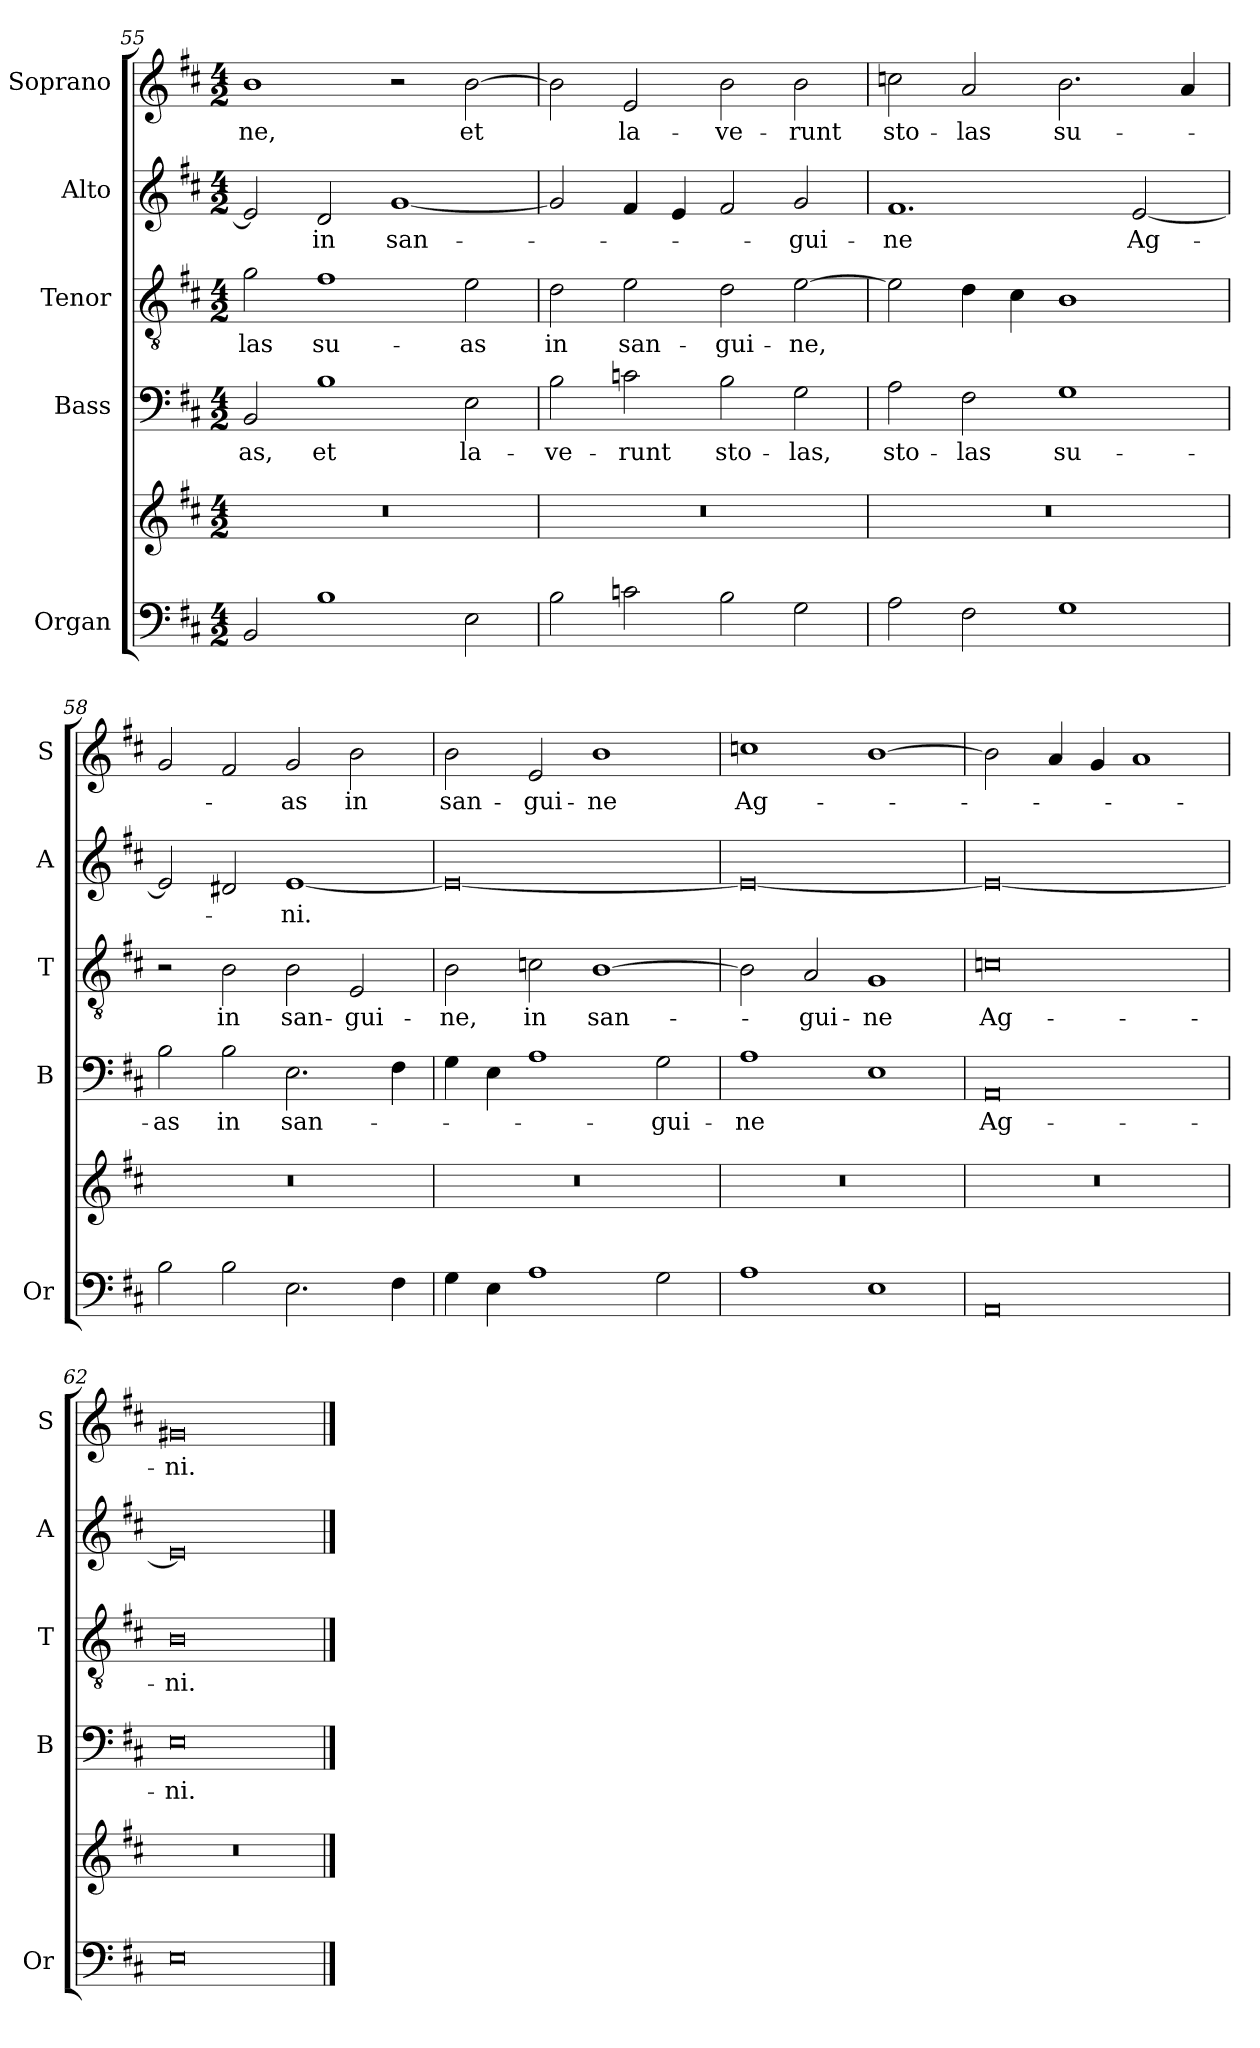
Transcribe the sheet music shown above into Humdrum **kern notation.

**kern	**kern	**kern	**text	**kern	**text	**kern	**text	**kern	**text
*part5	*part5	*part4	*part4	*part3	*part3	*part2	*part2	*part1	*part1
*staff6	*staff5	*staff4	*staff4	*staff3	*staff3	*staff2	*staff2	*staff1	*staff1
*I"Organ	*	*I"Bass	*	*I"Tenor	*	*I"Alto	*	*I"Soprano	*
*I'Or	*	*I'B	*	*I'T	*	*I'A	*	*I'S	*
*clefF4	*clefG2	*clefF4	*	*clefGv2	*	*clefG2	*	*clefG2	*
*k[f#c#]	*k[f#c#]	*k[f#c#]	*	*k[f#c#]	*	*k[f#c#]	*	*k[f#c#]	*
*D:	*D:	*D:	*	*D:	*	*D:	*	*D:	*
*M4/2	*M4/2	*M4/2	*	*M4/2	*	*M4/2	*	*M4/2	*
=55	=55	=55	=55	=55	=55	=55	=55	=55	=55
!	!	!	!LO:LY:b	!	!LO:LY:b	!	!	!	!LO:LY:b
2BB/	0r	2BB/	-as,	2g\	-las	2e/]	.	1b	-ne,
!	!	!	!LO:LY:b	!	!LO:LY:b	!	!LO:LY:b	!	!
1B	.	1B	et	1f#	su-	2d/	in	.	.
!	!	!	!	!	!	!	!LO:LY:b	!	!
.	.	.	.	.	.	[1g	san-	2r	.
!	!	!	!LO:LY:b	!	!LO:LY:b	!	!	!	!LO:LY:b
2E\	.	2E\	la-	2e\	-as	.	.	[2b\	et
!!LO:PB:g=z
=56	=56	=56	=56	=56	=56	=56	=56	=56	=56
!	!	!	!LO:LY:b	!	!LO:LY:b	!	!	!	!
2B\	0r	2B\	-ve-	2d\	in	2g/]	.	2b\]	.
!	!	!	!LO:LY:b	!	!LO:LY:b	!	!	!	!LO:LY:b
2cn\	.	2cn\	-runt	2e\	san-	4f#/	.	2e/	la-
.	.	.	.	.	.	4e/	.	.	.
!	!	!	!LO:LY:b	!	!LO:LY:b	!	!	!	!LO:LY:b
2B\	.	2B\	sto-	2d\	-gui-	2f#/	.	2b\	-ve-
!	!	!	!LO:LY:b	!	!LO:LY:b	!	!LO:LY:b	!	!LO:LY:b
2G\	.	2G\	-las,	[2e\	-ne,	2g/	-gui-	2b\	-runt
=57	=57	=57	=57	=57	=57	=57	=57	=57	=57
!	!	!	!LO:LY:b	!	!	!	!LO:LY:b	!	!LO:LY:b
2A\	0r	2A\	sto-	2e\]	.	1.f#	-ne	2ccn\	sto-
!	!	!	!LO:LY:b	!	!	!	!	!	!LO:LY:b
2F#\	.	2F#\	-las	4d\	.	.	.	2a/	-las
.	.	.	.	4c#\	.	.	.	.	.
!	!	!	!LO:LY:b	!	!	!	!	!	!LO:LY:b
1G	.	1G	su-	1B	.	.	.	2.b\	su-
!	!	!	!	!	!	!	!LO:LY:b	!	!
.	.	.	.	.	.	[2e/	Ag-	.	.
.	.	.	.	.	.	.	.	4a/	.
=58	=58	=58	=58	=58	=58	=58	=58	=58	=58
!	!	!	!LO:LY:b	!	!	!	!	!	!
2B\	0r	2B\	-as	2r	.	2e/]	.	2g/	.
!	!	!	!LO:LY:b	!	!LO:LY:b	!	!	!	!
2B\	.	2B\	in	2B\	in	2d#X/	.	2f#/	.
!	!	!	!LO:LY:b	!	!LO:LY:b	!	!LO:LY:b	!	!LO:LY:b
2.E\	.	2.E\	san-	2B\	san-	[1e	-ni.	2g/	-as
!	!	!	!	!	!LO:LY:b	!	!	!	!LO:LY:b
.	.	.	.	2E/	-gui-	.	.	2b\	in
4F#\	.	4F#\	.	.	.	.	.	.	.
=59	=59	=59	=59	=59	=59	=59	=59	=59	=59
!	!	!	!	!	!LO:LY:b	!	!	!	!LO:LY:b
4G\	0r	4G\	.	2B\	-ne,	0e_	.	2b\	san-
4E\	.	4E\	.	.	.	.	.	.	.
!	!	!	!	!	!LO:LY:b	!	!	!	!LO:LY:b
1A	.	1A	.	2cn\	in	.	.	2e/	-gui-
!	!	!	!	!	!LO:LY:b	!	!	!	!LO:LY:b
.	.	.	.	[1B	san-	.	.	1b	-ne
!	!	!	!LO:LY:b	!	!	!	!	!	!
2G\	.	2G\	-gui-	.	.	.	.	.	.
=60	=60	=60	=60	=60	=60	=60	=60	=60	=60
!	!	!	!LO:LY:b	!	!	!	!	!	!LO:LY:b
1A	0r	1A	-ne	2B\]	.	0e_	.	1ccn	Ag-
!	!	!	!	!	!LO:LY:b	!	!	!	!
.	.	.	.	2A/	-gui-	.	.	.	.
!	!	!	!	!	!LO:LY:b	!	!	!	!
1E	.	1E	.	1G	-ne	.	.	[1b	.
!!LO:LB:g=z
=61	=61	=61	=61	=61	=61	=61	=61	=61	=61
!	!	!	!LO:LY:b	!	!LO:LY:b	!	!	!	!
0AA	0r	0AA	Ag-	0cn	Ag-	0e_	.	2b\]	.
.	.	.	.	.	.	.	.	4a/	.
.	.	.	.	.	.	.	.	4g/	.
.	.	.	.	.	.	.	.	1a	.
=62	=62	=62	=62	=62	=62	=62	=62	=62	=62
!	!	!	!LO:LY:b	!	!LO:LY:b	!	!	!	!LO:LY:b
0E	0r	0E	-ni.	0B	-ni.	0e]	.	0g#X	-ni.
==	==	==	==	==	==	==	==	==	==
*-	*-	*-	*-	*-	*-	*-	*-	*-	*-
